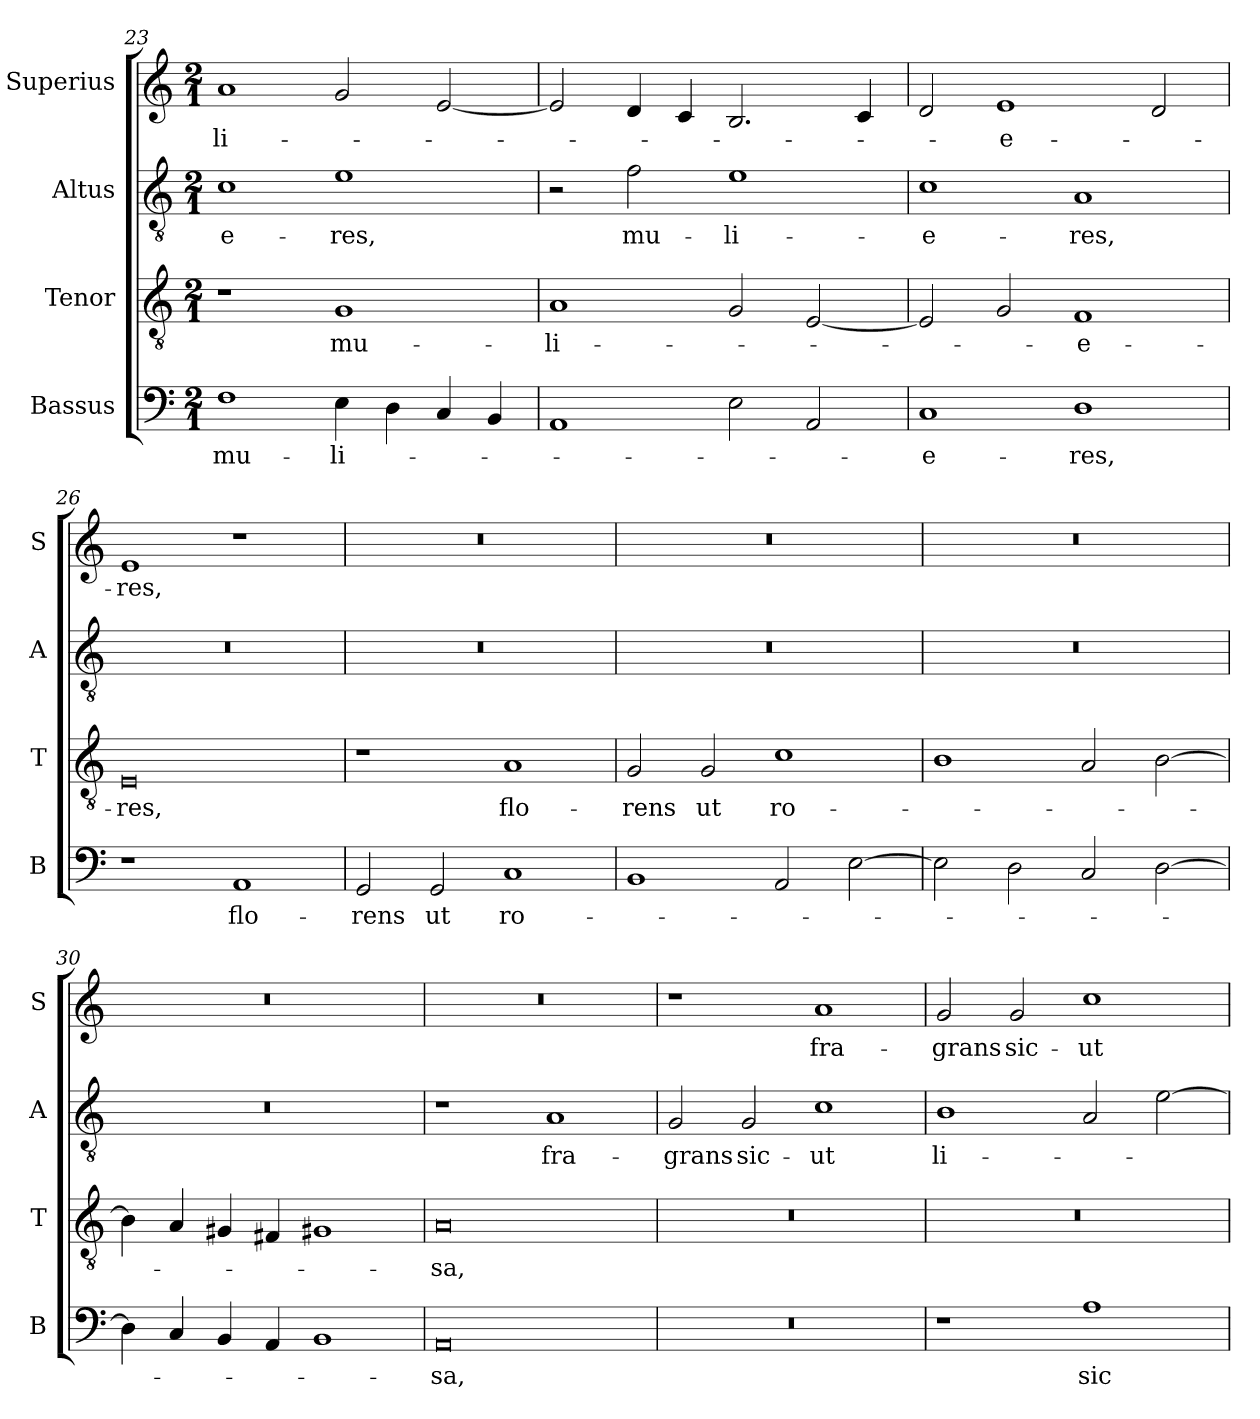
**kern	**text	**kern	**text	**kern	**text	**kern	**text
*part4	*part4	*part3	*part3	*part2	*part2	*part1	*part1
*staff4	*staff4	*staff3	*staff3	*staff2	*staff2	*staff1	*staff1
*I"Bassus	*	*I"Tenor	*	*I"Altus	*	*I"Superius	*
*I'B	*	*I'T	*	*I'A	*	*I'S	*
*clefF4	*	*clefGv2	*	*clefGv2	*	*clefG2	*
*k[]	*	*k[]	*	*k[]	*	*k[]	*
*C:	*	*C:	*	*C:	*	*C:	*
*M2/1	*	*M2/1	*	*M2/1	*	*M2/1	*
=23	=23	=23	=23	=23	=23	=23	=23
!	!	!	!	!	!LO:LY:i	!	!
1F	mu-	1r	.	1c	-e-	1a	-li-
!	!	!	!	!	!LO:LY:i	!	!
4E	-li-	1G	mu-	1e	-res,	2g	.
4D	.	.	.	.	.	.	.
4C	.	.	.	.	.	[2e	.
4BB	.	.	.	.	.	.	.
=24	=24	=24	=24	=24	=24	=24	=24
1AA	.	1A	-li-	2r	.	2e]	.
.	.	.	.	2f	mu-	4d	.
.	.	.	.	.	.	4c	.
2E	.	2G	.	1e	-li-	2.B	.
2AA	.	[2E	.	.	.	.	.
.	.	.	.	.	.	4c	.
=25	=25	=25	=25	=25	=25	=25	=25
1C	-e-	2E]	.	1c	-e-	2d	.
.	.	2G	.	.	.	1e	-e-
1D	-res,	1F	-e-	1A	-res,	.	.
.	.	.	.	.	.	2d	.
=26	=26	=26	=26	=26	=26	=26	=26
1r	.	0E	-res,	0r	.	1e	-res,
1AA	flo-	.	.	.	.	1r	.
=27	=27	=27	=27	=27	=27	=27	=27
2GG	-rens	1r	.	0r	.	0r	.
2GG	ut	.	.	.	.	.	.
1C	ro-	1A	flo-	.	.	.	.
=28	=28	=28	=28	=28	=28	=28	=28
1BB	.	2G	-rens	0r	.	0r	.
.	.	2G	ut	.	.	.	.
2AA	.	1c	ro-	.	.	.	.
[2E	.	.	.	.	.	.	.
=29	=29	=29	=29	=29	=29	=29	=29
2E]	.	1B	.	0r	.	0r	.
2D	.	.	.	.	.	.	.
2C	.	2A	.	.	.	.	.
[2D	.	[2B	.	.	.	.	.
=30	=30	=30	=30	=30	=30	=30	=30
4D]	.	4B]	.	0r	.	0r	.
4C	.	4A	.	.	.	.	.
4BB	.	4G#X	.	.	.	.	.
4AA	.	4F#X	.	.	.	.	.
1BB	.	1G#X	.	.	.	.	.
=31	=31	=31	=31	=31	=31	=31	=31
0AA	-sa,	0A	-sa,	1r	.	0r	.
.	.	.	.	1A	fra-	.	.
=32	=32	=32	=32	=32	=32	=32	=32
0r	.	0r	.	2G	-grans	1r	.
.	.	.	.	2G	sic-	.	.
.	.	.	.	1c	-ut	1a	fra-
=33	=33	=33	=33	=33	=33	=33	=33
1r	.	0r	.	1B	li-	2g	-grans
.	.	.	.	.	.	2g	sic-
1A	sic-	.	.	2A	.	1cc	-ut
.	.	.	.	[2e	.	.	.
=	=	=	=	=	=	=	=
*-	*-	*-	*-	*-	*-	*-	*-
